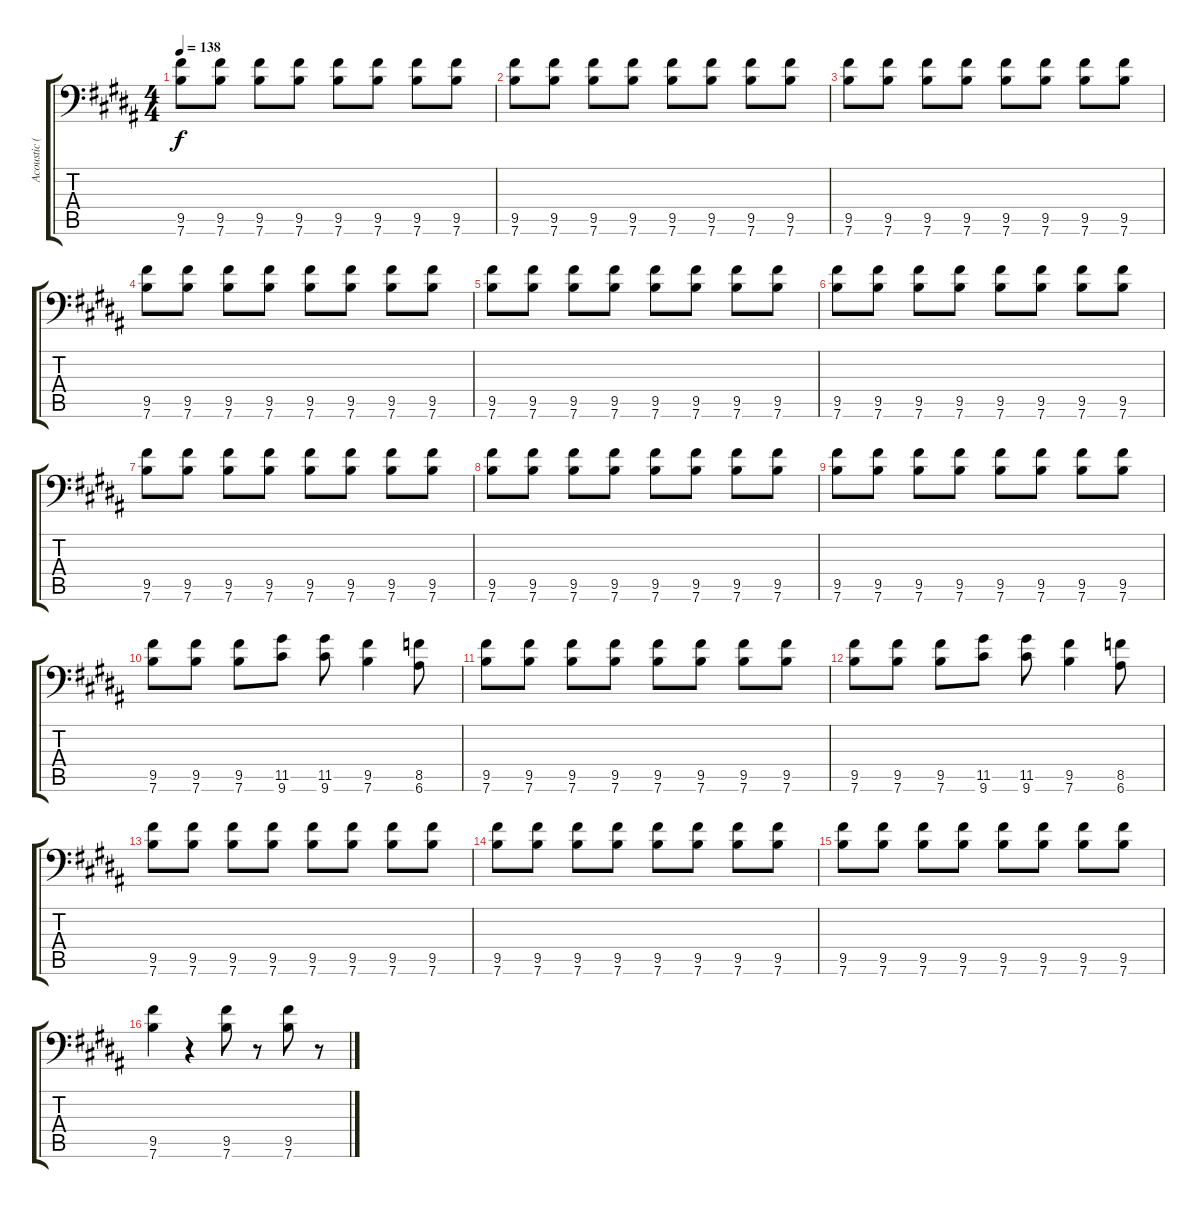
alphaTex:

\track ("Acoustic (Bass)" "Acoustic (") {instrument acousticguitarsteel}
\staff {score tabs}
\tuning (E4 B3 G3 D3 A2 E2) {hide}
\ts (4 4)
\tempo 138
\clef f4
\ks b
(9.5 7.6).8{dy f} (9.5 7.6).8 (9.5 7.6).8 (9.5 7.6).8 (9.5 7.6).8 (9.5 7.6).8 (9.5 7.6).8 (9.5 7.6).8 |
(9.5 7.6).8 (9.5 7.6).8 (9.5 7.6).8 (9.5 7.6).8 (9.5 7.6).8 (9.5 7.6).8 (9.5 7.6).8 (9.5 7.6).8 |
(9.5 7.6).8 (9.5 7.6).8 (9.5 7.6).8 (9.5 7.6).8 (9.5 7.6).8 (9.5 7.6).8 (9.5 7.6).8 (9.5 7.6).8 |
(9.5 7.6).8 (9.5 7.6).8 (9.5 7.6).8 (9.5 7.6).8 (9.5 7.6).8 (9.5 7.6).8 (9.5 7.6).8 (9.5 7.6).8 |
(9.5 7.6).8 (9.5 7.6).8 (9.5 7.6).8 (9.5 7.6).8 (9.5 7.6).8 (9.5 7.6).8 (9.5 7.6).8 (9.5 7.6).8 |
(9.5 7.6).8 (9.5 7.6).8 (9.5 7.6).8 (9.5 7.6).8 (9.5 7.6).8 (9.5 7.6).8 (9.5 7.6).8 (9.5 7.6).8 |
(9.5 7.6).8 (9.5 7.6).8 (9.5 7.6).8 (9.5 7.6).8 (9.5 7.6).8 (9.5 7.6).8 (9.5 7.6).8 (9.5 7.6).8 |
(9.5 7.6).8 (9.5 7.6).8 (9.5 7.6).8 (9.5 7.6).8 (9.5 7.6).8 (9.5 7.6).8 (9.5 7.6).8 (9.5 7.6).8 |
(9.5 7.6).8 (9.5 7.6).8 (9.5 7.6).8 (9.5 7.6).8 (9.5 7.6).8 (9.5 7.6).8 (9.5 7.6).8 (9.5 7.6).8 |
(9.5 7.6).8 (9.5 7.6).8 (9.5 7.6).8 (11.5 9.6).8 (11.5 9.6).8 (9.5 7.6).4 (8.5 6.6).8 |
(9.5 7.6).8 (9.5 7.6).8 (9.5 7.6).8 (9.5 7.6).8 (9.5 7.6).8 (9.5 7.6).8 (9.5 7.6).8 (9.5 7.6).8 |
(9.5 7.6).8 (9.5 7.6).8 (9.5 7.6).8 (11.5 9.6).8 (11.5 9.6).8 (9.5 7.6).4 (8.5 6.6).8 |
(9.5 7.6).8 (9.5 7.6).8 (9.5 7.6).8 (9.5 7.6).8 (9.5 7.6).8 (9.5 7.6).8 (9.5 7.6).8 (9.5 7.6).8 |
(9.5 7.6).8 (9.5 7.6).8 (9.5 7.6).8 (9.5 7.6).8 (9.5 7.6).8 (9.5 7.6).8 (9.5 7.6).8 (9.5 7.6).8 |
(9.5 7.6).8 (9.5 7.6).8 (9.5 7.6).8 (9.5 7.6).8 (9.5 7.6).8 (9.5 7.6).8 (9.5 7.6).8 (9.5 7.6).8 |
(9.5 7.6).4 r.4 (9.5 7.6).8 r.8 (9.5 7.6).8 r.8
